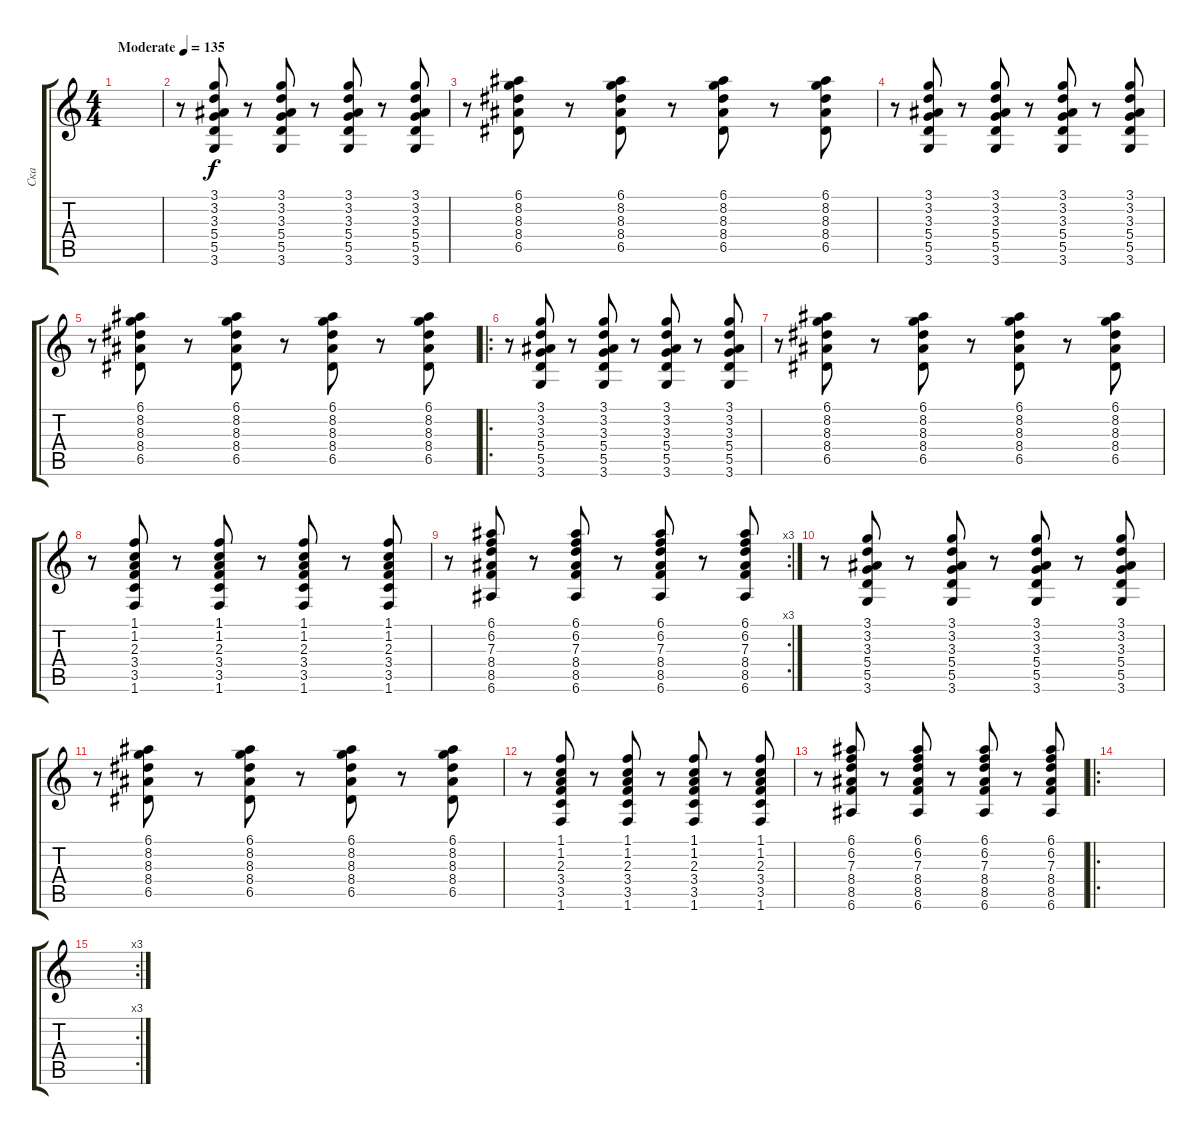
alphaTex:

\track ("Ска" "Ска") {instrument acousticguitarsteel}
\staff {score tabs}
\tuning (E4 B3 G3 D3 A2 E2) {hide}
\ts (4 4)
\tempo (135 "Moderate")
\clef g2
\ks c
|
r.8 (3.1 3.2 3.3 5.4 5.5 3.6).8 r.8 (3.1 3.2 3.3 5.4 5.5 3.6).8 r.8 (3.1 3.2 3.3 5.4 5.5 3.6).8 r.8 (3.1 3.2 3.3 5.4 5.5 3.6).8 |
r.8 (6.1 8.2 8.3 8.4 6.5).8 r.8 (6.1 8.2 8.3 8.4 6.5).8 r.8 (6.1 8.2 8.3 8.4 6.5).8 r.8 (6.1 8.2 8.3 8.4 6.5).8 |
r.8 (3.1 3.2 3.3 5.4 5.5 3.6).8 r.8 (3.1 3.2 3.3 5.4 5.5 3.6).8 r.8 (3.1 3.2 3.3 5.4 5.5 3.6).8 r.8 (3.1 3.2 3.3 5.4 5.5 3.6).8 |
r.8 (6.1 8.2 8.3 8.4 6.5).8 r.8 (6.1 8.2 8.3 8.4 6.5).8 r.8 (6.1 8.2 8.3 8.4 6.5).8 r.8 (6.1 8.2 8.3 8.4 6.5).8 |
\ro
r.8 (3.1 3.2 3.3 5.4 5.5 3.6).8 r.8 (3.1 3.2 3.3 5.4 5.5 3.6).8 r.8 (3.1 3.2 3.3 5.4 5.5 3.6).8 r.8 (3.1 3.2 3.3 5.4 5.5 3.6).8 |
r.8 (6.1 8.2 8.3 8.4 6.5).8 r.8 (6.1 8.2 8.3 8.4 6.5).8 r.8 (6.1 8.2 8.3 8.4 6.5).8 r.8 (6.1 8.2 8.3 8.4 6.5).8 |
r.8 (1.1 1.2 2.3 3.4 3.5 1.6).8 r.8 (1.1 1.2 2.3 3.4 3.5 1.6).8 r.8 (1.1 1.2 2.3 3.4 3.5 1.6).8 r.8 (1.1 1.2 2.3 3.4 3.5 1.6).8 |
\rc 3
r.8 (6.1 6.2 7.3 8.4 8.5 6.6).8 r.8 (6.1 6.2 7.3 8.4 8.5 6.6).8 r.8 (6.1 6.2 7.3 8.4 8.5 6.6).8 r.8 (6.1 6.2 7.3 8.4 8.5 6.6).8 |
r.8 (3.1 3.2 3.3 5.4 5.5 3.6).8 r.8 (3.1 3.2 3.3 5.4 5.5 3.6).8 r.8 (3.1 3.2 3.3 5.4 5.5 3.6).8 r.8 (3.1 3.2 3.3 5.4 5.5 3.6).8 |
r.8 (6.1 8.2 8.3 8.4 6.5).8 r.8 (6.1 8.2 8.3 8.4 6.5).8 r.8 (6.1 8.2 8.3 8.4 6.5).8 r.8 (6.1 8.2 8.3 8.4 6.5).8 |
r.8 (1.1 1.2 2.3 3.4 3.5 1.6).8 r.8 (1.1 1.2 2.3 3.4 3.5 1.6).8 r.8 (1.1 1.2 2.3 3.4 3.5 1.6).8 r.8 (1.1 1.2 2.3 3.4 3.5 1.6).8 |
r.8 (6.1 6.2 7.3 8.4 8.5 6.6).8 r.8 (6.1 6.2 7.3 8.4 8.5 6.6).8 r.8 (6.1 6.2 7.3 8.4 8.5 6.6).8 r.8 (6.1 6.2 7.3 8.4 8.5 6.6).8 |
\ro
|
\rc 3
